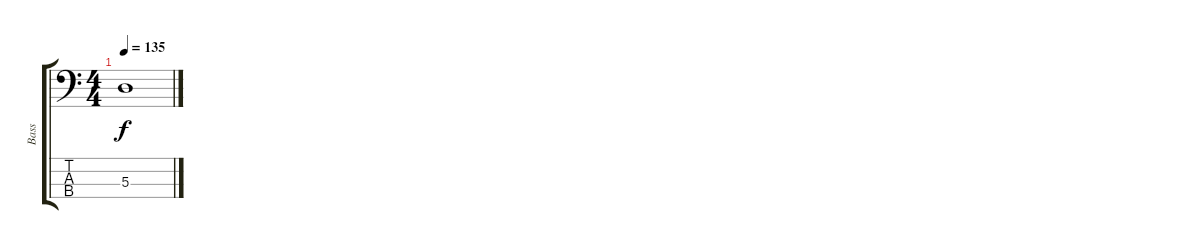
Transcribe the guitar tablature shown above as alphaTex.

\track ("Bass" "Bass") {instrument electricbassfinger}
\staff {score tabs}
\tuning (G2 D2 A1 E1) {hide}
\ts (4 4)
\tempo 135
\clef f4
\ks c
5.3.1{dy f}
